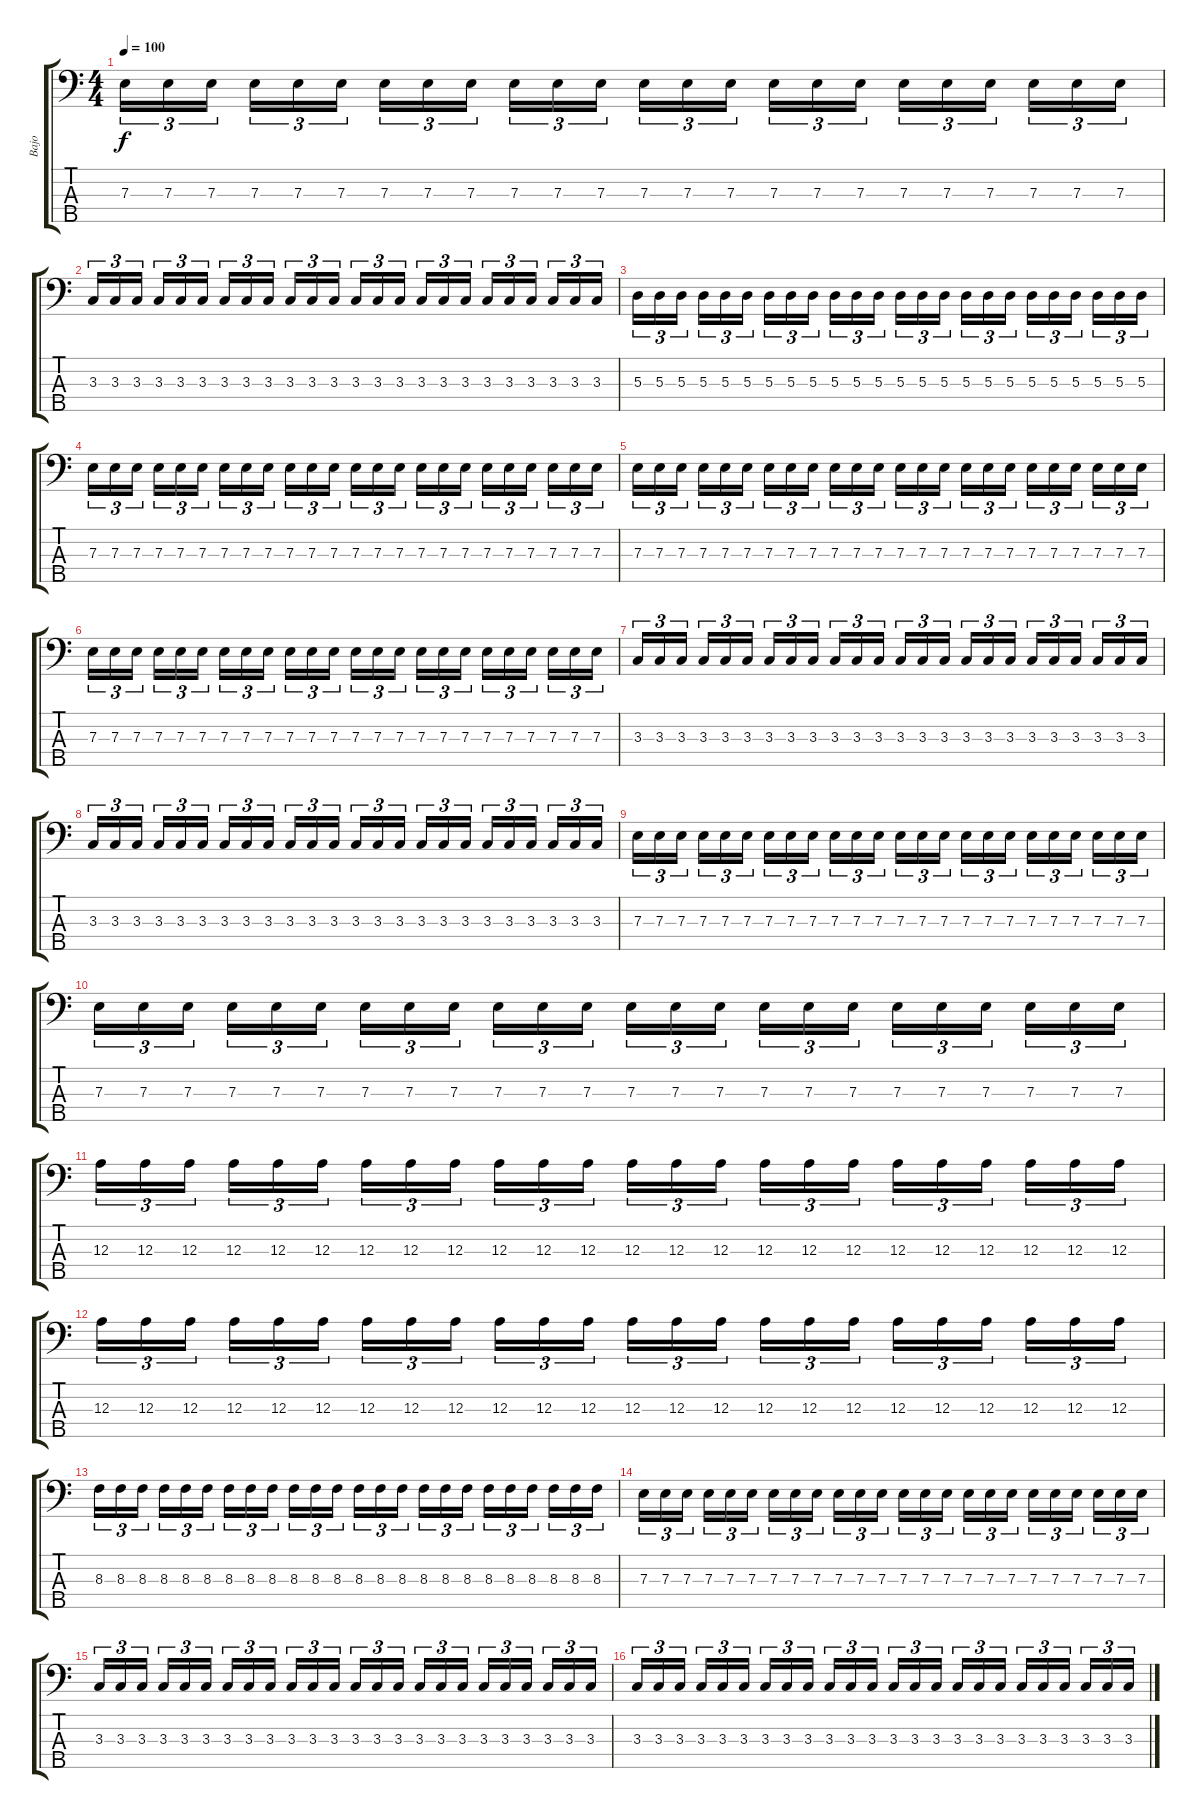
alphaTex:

\track ("Bajo" "Bajo") {instrument electricbassfinger}
\staff {score tabs}
\tuning (G2 D2 A1 E1 B0) {hide}
\ts (4 4)
\tempo 100
\clef f4
\ks c
7.3.16{tu (3 2) dy f} 7.3.16{tu (3 2)} 7.3.16{tu (3 2)} 7.3.16{tu (3 2)} 7.3.16{tu (3 2)} 7.3.16{tu (3 2)} 7.3.16{tu (3 2)} 7.3.16{tu (3 2)} 7.3.16{tu (3 2)} 7.3.16{tu (3 2)} 7.3.16{tu (3 2)} 7.3.16{tu (3 2)} 7.3.16{tu (3 2)} 7.3.16{tu (3 2)} 7.3.16{tu (3 2)} 7.3.16{tu (3 2)} 7.3.16{tu (3 2)} 7.3.16{tu (3 2)} 7.3.16{tu (3 2)} 7.3.16{tu (3 2)} 7.3.16{tu (3 2)} 7.3.16{tu (3 2)} 7.3.16{tu (3 2)} 7.3.16{tu (3 2)} |
3.3.16{tu (3 2)} 3.3.16{tu (3 2)} 3.3.16{tu (3 2)} 3.3.16{tu (3 2)} 3.3.16{tu (3 2)} 3.3.16{tu (3 2)} 3.3.16{tu (3 2)} 3.3.16{tu (3 2)} 3.3.16{tu (3 2)} 3.3.16{tu (3 2)} 3.3.16{tu (3 2)} 3.3.16{tu (3 2)} 3.3.16{tu (3 2)} 3.3.16{tu (3 2)} 3.3.16{tu (3 2)} 3.3.16{tu (3 2)} 3.3.16{tu (3 2)} 3.3.16{tu (3 2)} 3.3.16{tu (3 2)} 3.3.16{tu (3 2)} 3.3.16{tu (3 2)} 3.3.16{tu (3 2)} 3.3.16{tu (3 2)} 3.3.16{tu (3 2)} |
5.3.16{tu (3 2)} 5.3.16{tu (3 2)} 5.3.16{tu (3 2)} 5.3.16{tu (3 2)} 5.3.16{tu (3 2)} 5.3.16{tu (3 2)} 5.3.16{tu (3 2)} 5.3.16{tu (3 2)} 5.3.16{tu (3 2)} 5.3.16{tu (3 2)} 5.3.16{tu (3 2)} 5.3.16{tu (3 2)} 5.3.16{tu (3 2)} 5.3.16{tu (3 2)} 5.3.16{tu (3 2)} 5.3.16{tu (3 2)} 5.3.16{tu (3 2)} 5.3.16{tu (3 2)} 5.3.16{tu (3 2)} 5.3.16{tu (3 2)} 5.3.16{tu (3 2)} 5.3.16{tu (3 2)} 5.3.16{tu (3 2)} 5.3.16{tu (3 2)} |
7.3.16{tu (3 2)} 7.3.16{tu (3 2)} 7.3.16{tu (3 2)} 7.3.16{tu (3 2)} 7.3.16{tu (3 2)} 7.3.16{tu (3 2)} 7.3.16{tu (3 2)} 7.3.16{tu (3 2)} 7.3.16{tu (3 2)} 7.3.16{tu (3 2)} 7.3.16{tu (3 2)} 7.3.16{tu (3 2)} 7.3.16{tu (3 2)} 7.3.16{tu (3 2)} 7.3.16{tu (3 2)} 7.3.16{tu (3 2)} 7.3.16{tu (3 2)} 7.3.16{tu (3 2)} 7.3.16{tu (3 2)} 7.3.16{tu (3 2)} 7.3.16{tu (3 2)} 7.3.16{tu (3 2)} 7.3.16{tu (3 2)} 7.3.16{tu (3 2)} |
7.3.16{tu (3 2)} 7.3.16{tu (3 2)} 7.3.16{tu (3 2)} 7.3.16{tu (3 2)} 7.3.16{tu (3 2)} 7.3.16{tu (3 2)} 7.3.16{tu (3 2)} 7.3.16{tu (3 2)} 7.3.16{tu (3 2)} 7.3.16{tu (3 2)} 7.3.16{tu (3 2)} 7.3.16{tu (3 2)} 7.3.16{tu (3 2)} 7.3.16{tu (3 2)} 7.3.16{tu (3 2)} 7.3.16{tu (3 2)} 7.3.16{tu (3 2)} 7.3.16{tu (3 2)} 7.3.16{tu (3 2)} 7.3.16{tu (3 2)} 7.3.16{tu (3 2)} 7.3.16{tu (3 2)} 7.3.16{tu (3 2)} 7.3.16{tu (3 2)} |
7.3.16{tu (3 2)} 7.3.16{tu (3 2)} 7.3.16{tu (3 2)} 7.3.16{tu (3 2)} 7.3.16{tu (3 2)} 7.3.16{tu (3 2)} 7.3.16{tu (3 2)} 7.3.16{tu (3 2)} 7.3.16{tu (3 2)} 7.3.16{tu (3 2)} 7.3.16{tu (3 2)} 7.3.16{tu (3 2)} 7.3.16{tu (3 2)} 7.3.16{tu (3 2)} 7.3.16{tu (3 2)} 7.3.16{tu (3 2)} 7.3.16{tu (3 2)} 7.3.16{tu (3 2)} 7.3.16{tu (3 2)} 7.3.16{tu (3 2)} 7.3.16{tu (3 2)} 7.3.16{tu (3 2)} 7.3.16{tu (3 2)} 7.3.16{tu (3 2)} |
3.3.16{tu (3 2)} 3.3.16{tu (3 2)} 3.3.16{tu (3 2)} 3.3.16{tu (3 2)} 3.3.16{tu (3 2)} 3.3.16{tu (3 2)} 3.3.16{tu (3 2)} 3.3.16{tu (3 2)} 3.3.16{tu (3 2)} 3.3.16{tu (3 2)} 3.3.16{tu (3 2)} 3.3.16{tu (3 2)} 3.3.16{tu (3 2)} 3.3.16{tu (3 2)} 3.3.16{tu (3 2)} 3.3.16{tu (3 2)} 3.3.16{tu (3 2)} 3.3.16{tu (3 2)} 3.3.16{tu (3 2)} 3.3.16{tu (3 2)} 3.3.16{tu (3 2)} 3.3.16{tu (3 2)} 3.3.16{tu (3 2)} 3.3.16{tu (3 2)} |
3.3.16{tu (3 2)} 3.3.16{tu (3 2)} 3.3.16{tu (3 2)} 3.3.16{tu (3 2)} 3.3.16{tu (3 2)} 3.3.16{tu (3 2)} 3.3.16{tu (3 2)} 3.3.16{tu (3 2)} 3.3.16{tu (3 2)} 3.3.16{tu (3 2)} 3.3.16{tu (3 2)} 3.3.16{tu (3 2)} 3.3.16{tu (3 2)} 3.3.16{tu (3 2)} 3.3.16{tu (3 2)} 3.3.16{tu (3 2)} 3.3.16{tu (3 2)} 3.3.16{tu (3 2)} 3.3.16{tu (3 2)} 3.3.16{tu (3 2)} 3.3.16{tu (3 2)} 3.3.16{tu (3 2)} 3.3.16{tu (3 2)} 3.3.16{tu (3 2)} |
7.3.16{tu (3 2)} 7.3.16{tu (3 2)} 7.3.16{tu (3 2)} 7.3.16{tu (3 2)} 7.3.16{tu (3 2)} 7.3.16{tu (3 2)} 7.3.16{tu (3 2)} 7.3.16{tu (3 2)} 7.3.16{tu (3 2)} 7.3.16{tu (3 2)} 7.3.16{tu (3 2)} 7.3.16{tu (3 2)} 7.3.16{tu (3 2)} 7.3.16{tu (3 2)} 7.3.16{tu (3 2)} 7.3.16{tu (3 2)} 7.3.16{tu (3 2)} 7.3.16{tu (3 2)} 7.3.16{tu (3 2)} 7.3.16{tu (3 2)} 7.3.16{tu (3 2)} 7.3.16{tu (3 2)} 7.3.16{tu (3 2)} 7.3.16{tu (3 2)} |
7.3.16{tu (3 2)} 7.3.16{tu (3 2)} 7.3.16{tu (3 2)} 7.3.16{tu (3 2)} 7.3.16{tu (3 2)} 7.3.16{tu (3 2)} 7.3.16{tu (3 2)} 7.3.16{tu (3 2)} 7.3.16{tu (3 2)} 7.3.16{tu (3 2)} 7.3.16{tu (3 2)} 7.3.16{tu (3 2)} 7.3.16{tu (3 2)} 7.3.16{tu (3 2)} 7.3.16{tu (3 2)} 7.3.16{tu (3 2)} 7.3.16{tu (3 2)} 7.3.16{tu (3 2)} 7.3.16{tu (3 2)} 7.3.16{tu (3 2)} 7.3.16{tu (3 2)} 7.3.16{tu (3 2)} 7.3.16{tu (3 2)} 7.3.16{tu (3 2)} |
12.3.16{tu (3 2)} 12.3.16{tu (3 2)} 12.3.16{tu (3 2)} 12.3.16{tu (3 2)} 12.3.16{tu (3 2)} 12.3.16{tu (3 2)} 12.3.16{tu (3 2)} 12.3.16{tu (3 2)} 12.3.16{tu (3 2)} 12.3.16{tu (3 2)} 12.3.16{tu (3 2)} 12.3.16{tu (3 2)} 12.3.16{tu (3 2)} 12.3.16{tu (3 2)} 12.3.16{tu (3 2)} 12.3.16{tu (3 2)} 12.3.16{tu (3 2)} 12.3.16{tu (3 2)} 12.3.16{tu (3 2)} 12.3.16{tu (3 2)} 12.3.16{tu (3 2)} 12.3.16{tu (3 2)} 12.3.16{tu (3 2)} 12.3.16{tu (3 2)} |
12.3.16{tu (3 2)} 12.3.16{tu (3 2)} 12.3.16{tu (3 2)} 12.3.16{tu (3 2)} 12.3.16{tu (3 2)} 12.3.16{tu (3 2)} 12.3.16{tu (3 2)} 12.3.16{tu (3 2)} 12.3.16{tu (3 2)} 12.3.16{tu (3 2)} 12.3.16{tu (3 2)} 12.3.16{tu (3 2)} 12.3.16{tu (3 2)} 12.3.16{tu (3 2)} 12.3.16{tu (3 2)} 12.3.16{tu (3 2)} 12.3.16{tu (3 2)} 12.3.16{tu (3 2)} 12.3.16{tu (3 2)} 12.3.16{tu (3 2)} 12.3.16{tu (3 2)} 12.3.16{tu (3 2)} 12.3.16{tu (3 2)} 12.3.16{tu (3 2)} |
8.3.16{tu (3 2)} 8.3.16{tu (3 2)} 8.3.16{tu (3 2)} 8.3.16{tu (3 2)} 8.3.16{tu (3 2)} 8.3.16{tu (3 2)} 8.3.16{tu (3 2)} 8.3.16{tu (3 2)} 8.3.16{tu (3 2)} 8.3.16{tu (3 2)} 8.3.16{tu (3 2)} 8.3.16{tu (3 2)} 8.3.16{tu (3 2)} 8.3.16{tu (3 2)} 8.3.16{tu (3 2)} 8.3.16{tu (3 2)} 8.3.16{tu (3 2)} 8.3.16{tu (3 2)} 8.3.16{tu (3 2)} 8.3.16{tu (3 2)} 8.3.16{tu (3 2)} 8.3.16{tu (3 2)} 8.3.16{tu (3 2)} 8.3.16{tu (3 2)} |
7.3.16{tu (3 2)} 7.3.16{tu (3 2)} 7.3.16{tu (3 2)} 7.3.16{tu (3 2)} 7.3.16{tu (3 2)} 7.3.16{tu (3 2)} 7.3.16{tu (3 2)} 7.3.16{tu (3 2)} 7.3.16{tu (3 2)} 7.3.16{tu (3 2)} 7.3.16{tu (3 2)} 7.3.16{tu (3 2)} 7.3.16{tu (3 2)} 7.3.16{tu (3 2)} 7.3.16{tu (3 2)} 7.3.16{tu (3 2)} 7.3.16{tu (3 2)} 7.3.16{tu (3 2)} 7.3.16{tu (3 2)} 7.3.16{tu (3 2)} 7.3.16{tu (3 2)} 7.3.16{tu (3 2)} 7.3.16{tu (3 2)} 7.3.16{tu (3 2)} |
3.3.16{tu (3 2)} 3.3.16{tu (3 2)} 3.3.16{tu (3 2)} 3.3.16{tu (3 2)} 3.3.16{tu (3 2)} 3.3.16{tu (3 2)} 3.3.16{tu (3 2)} 3.3.16{tu (3 2)} 3.3.16{tu (3 2)} 3.3.16{tu (3 2)} 3.3.16{tu (3 2)} 3.3.16{tu (3 2)} 3.3.16{tu (3 2)} 3.3.16{tu (3 2)} 3.3.16{tu (3 2)} 3.3.16{tu (3 2)} 3.3.16{tu (3 2)} 3.3.16{tu (3 2)} 3.3.16{tu (3 2)} 3.3.16{tu (3 2)} 3.3.16{tu (3 2)} 3.3.16{tu (3 2)} 3.3.16{tu (3 2)} 3.3.16{tu (3 2)} |
3.3.16{tu (3 2)} 3.3.16{tu (3 2)} 3.3.16{tu (3 2)} 3.3.16{tu (3 2)} 3.3.16{tu (3 2)} 3.3.16{tu (3 2)} 3.3.16{tu (3 2)} 3.3.16{tu (3 2)} 3.3.16{tu (3 2)} 3.3.16{tu (3 2)} 3.3.16{tu (3 2)} 3.3.16{tu (3 2)} 3.3.16{tu (3 2)} 3.3.16{tu (3 2)} 3.3.16{tu (3 2)} 3.3.16{tu (3 2)} 3.3.16{tu (3 2)} 3.3.16{tu (3 2)} 3.3.16{tu (3 2)} 3.3.16{tu (3 2)} 3.3.16{tu (3 2)} 3.3.16{tu (3 2)} 3.3.16{tu (3 2)} 3.3.16{tu (3 2)}
